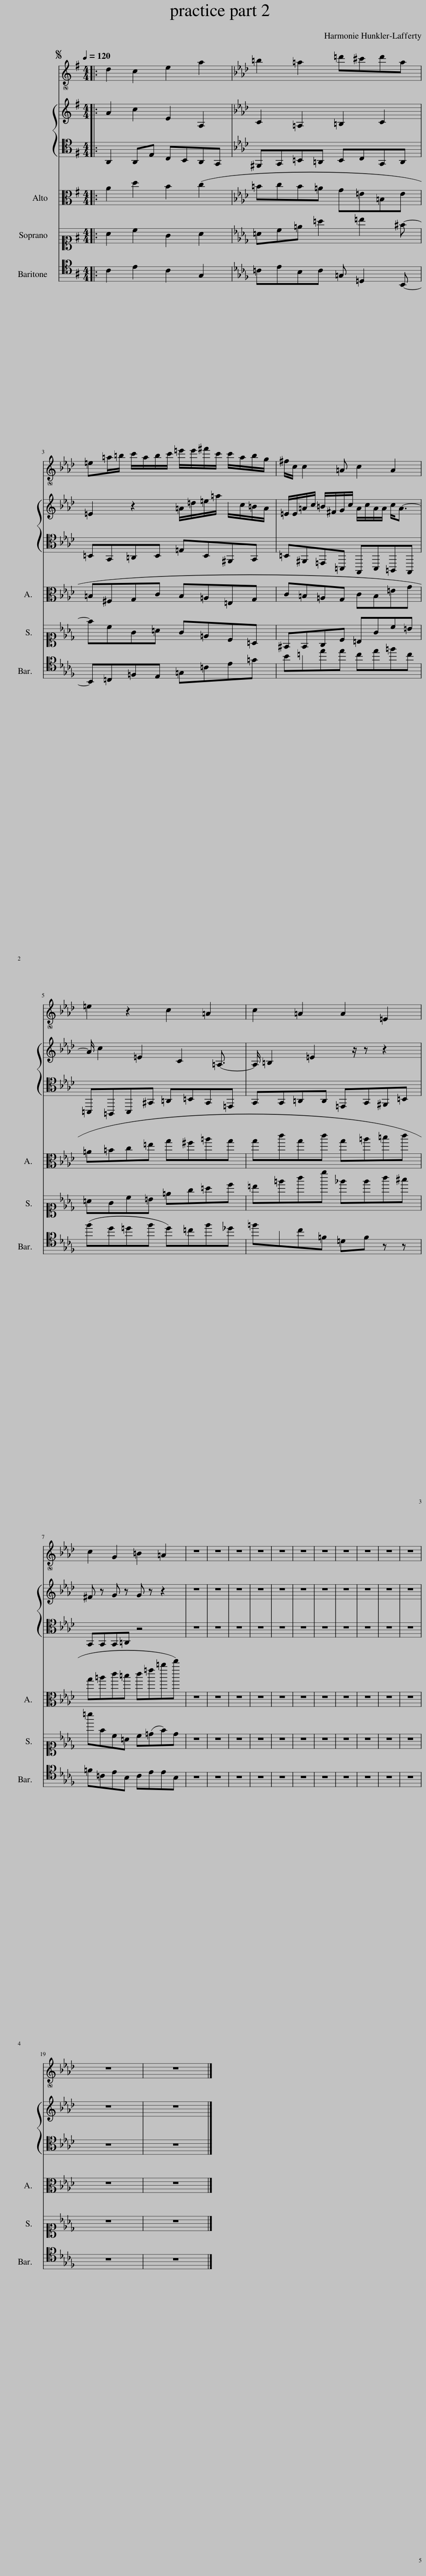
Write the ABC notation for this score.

X:1
%%score 1 { 2 | 3 } 4 5 6
L:1/8
Q:1/4=120
M:4/4
I:linebreak $
K:G
V:1 treble
V:2 treble
V:3 tenor
V:4 alto
V:5 alto1
V:6
V:1
|:S d2 c2 e2 a2 |[K:Ab] =b2 =a2 =d'^c'd'a |$ =e=a/=b/ c'/a/b/c'/ =e'/e'/^f'/c'/ c'/a/b/g/ | ^f/c/ c2 =A c2 A2 |$ =e2 z2 c2 =A2 | %5
 c2 =A2 A2 =E2 |$ c2 G2 =B2 =A2 | z8 | z8 | z8 | %10
 z8 | z8 | z8 | z8 | z8 | %15
 z8 | z8 | z8 |$ z8 | z8 |] %20
V:2
|: A2 c2 E2 A,2 |[K:Ab] C2 =A,2 =B,2 C2 |$ =E2 z2 =A/=d/=e/=a/x/c/=B/A/ | =E/E/=A/c/ =B/^F/G/c/ A/c/A/A/ c<A- |$ A/ c2 =E2 C2 =A,3/2- | %5
 A,/ =B,2 =E2 z/ z z2 |$ ^F z G z G z z2 | z8 | z8 | z8 | %10
 z8 | z8 | z8 | z8 | z8 | %15
 z8 | z8 | z8 |$ z8 | z8 |] %20
V:3
|: A,,2 A,,E, C,B,,A,,G,, |[K:Ab] ^F,,G,,=B,,=A,, B,,C,G,,A,, |$ =B,,G,,=A,,B,, =E,B,,^F,,G,, | =B,,^F,,=E,,=B,,, G,,,B,,,=A,,,G,,, |$ =B,,,=A,,,B,,,^G,, =A,,=B,,G,,=E,, | %5
 G,,G,,=A,,A,, =E,,G,,^F,,=B,, |$ G,,G,,G,,=A,, z4 | z8 | z8 | z8 | %10
 z8 | z8 | z8 | z8 | z8 | %15
 z8 | z8 | z8 |$ z8 | z8 |] %20
V:4
|: A2 d2 B2 (c2 |[K:Ab] =BcB=A G=E=B,E |$ =B,^F,G,C B,=A,=E,G, | C=B,=A,G, CB,=EG |$ =A=Bc=e g^f=ag | %5
 gc'gc' g=a=bc' |$ g=ac'=b c'=e'=a'c'') | z8 | z8 | z8 | %10
 z8 | z8 | z8 | z8 | z8 | %15
 z8 | z8 | z8 |$ z8 | z8 |] %20
V:5
|: A2 c2 G2 A2 |[K:Ab] =Ac=e =a2 =b2 ^f- |$ fcG=A G=EC=A, | ^F,F,G,C =B,Gc=B |$ =AGc=B =eg=ac' | %5
 =b=e'g'c'' _e'e'g'^f' |$ =a'fc=A c(=df)d | z8 | z8 | z8 | %10
 z8 | z8 | z8 | z8 | z8 | %15
 z8 | z8 | z8 |$ z8 | z8 |] %20
V:6
|: A,2 C2 A,2 E,2 |[K:Ab] =A,CG,A, =E, =B,,2 G,,- |$ G,,=A,,=D,C, =E,=A,C=E | Gxcc =Ac=dA |$ (dB=Bd B)=Ad_B | %5
 =dxA=D =B,D z z |$ =D=A,CG, A,CCG, | z8 | z8 | z8 | %10
 z8 | z8 | z8 | z8 | z8 | %15
 z8 | z8 | z8 |$ z8 | z8 |] %20
